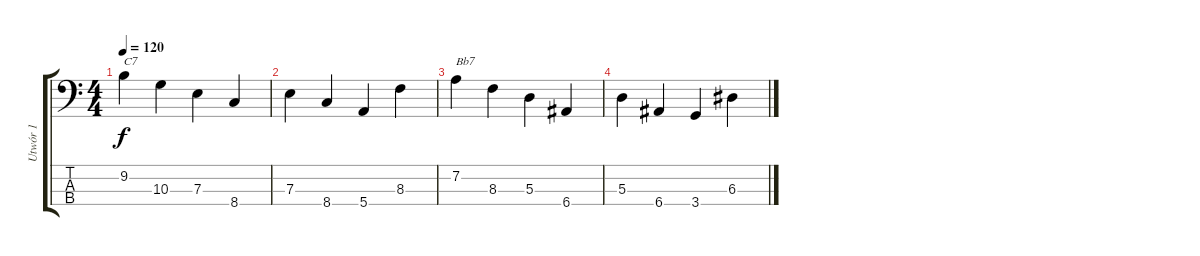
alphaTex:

\track ("Utwór 1" "Utwór 1") {instrument acousticguitarnylon}
\staff {score tabs}
\tuning (G2 D2 A1 E1) {hide}
\ts (4 4)
\tempo 120
\clef f4
\ks c
9.2.4{txt "C7" dy f instrument acousticguitarnylon} 10.3.4 7.3.4 8.4.4 |
7.3.4 8.4.4 5.4.4 8.3.4 |
7.2.4{txt "Bb7"} 8.3.4 5.3.4 6.4.4 |
5.3.4 6.4.4 3.4.4 6.3.4
